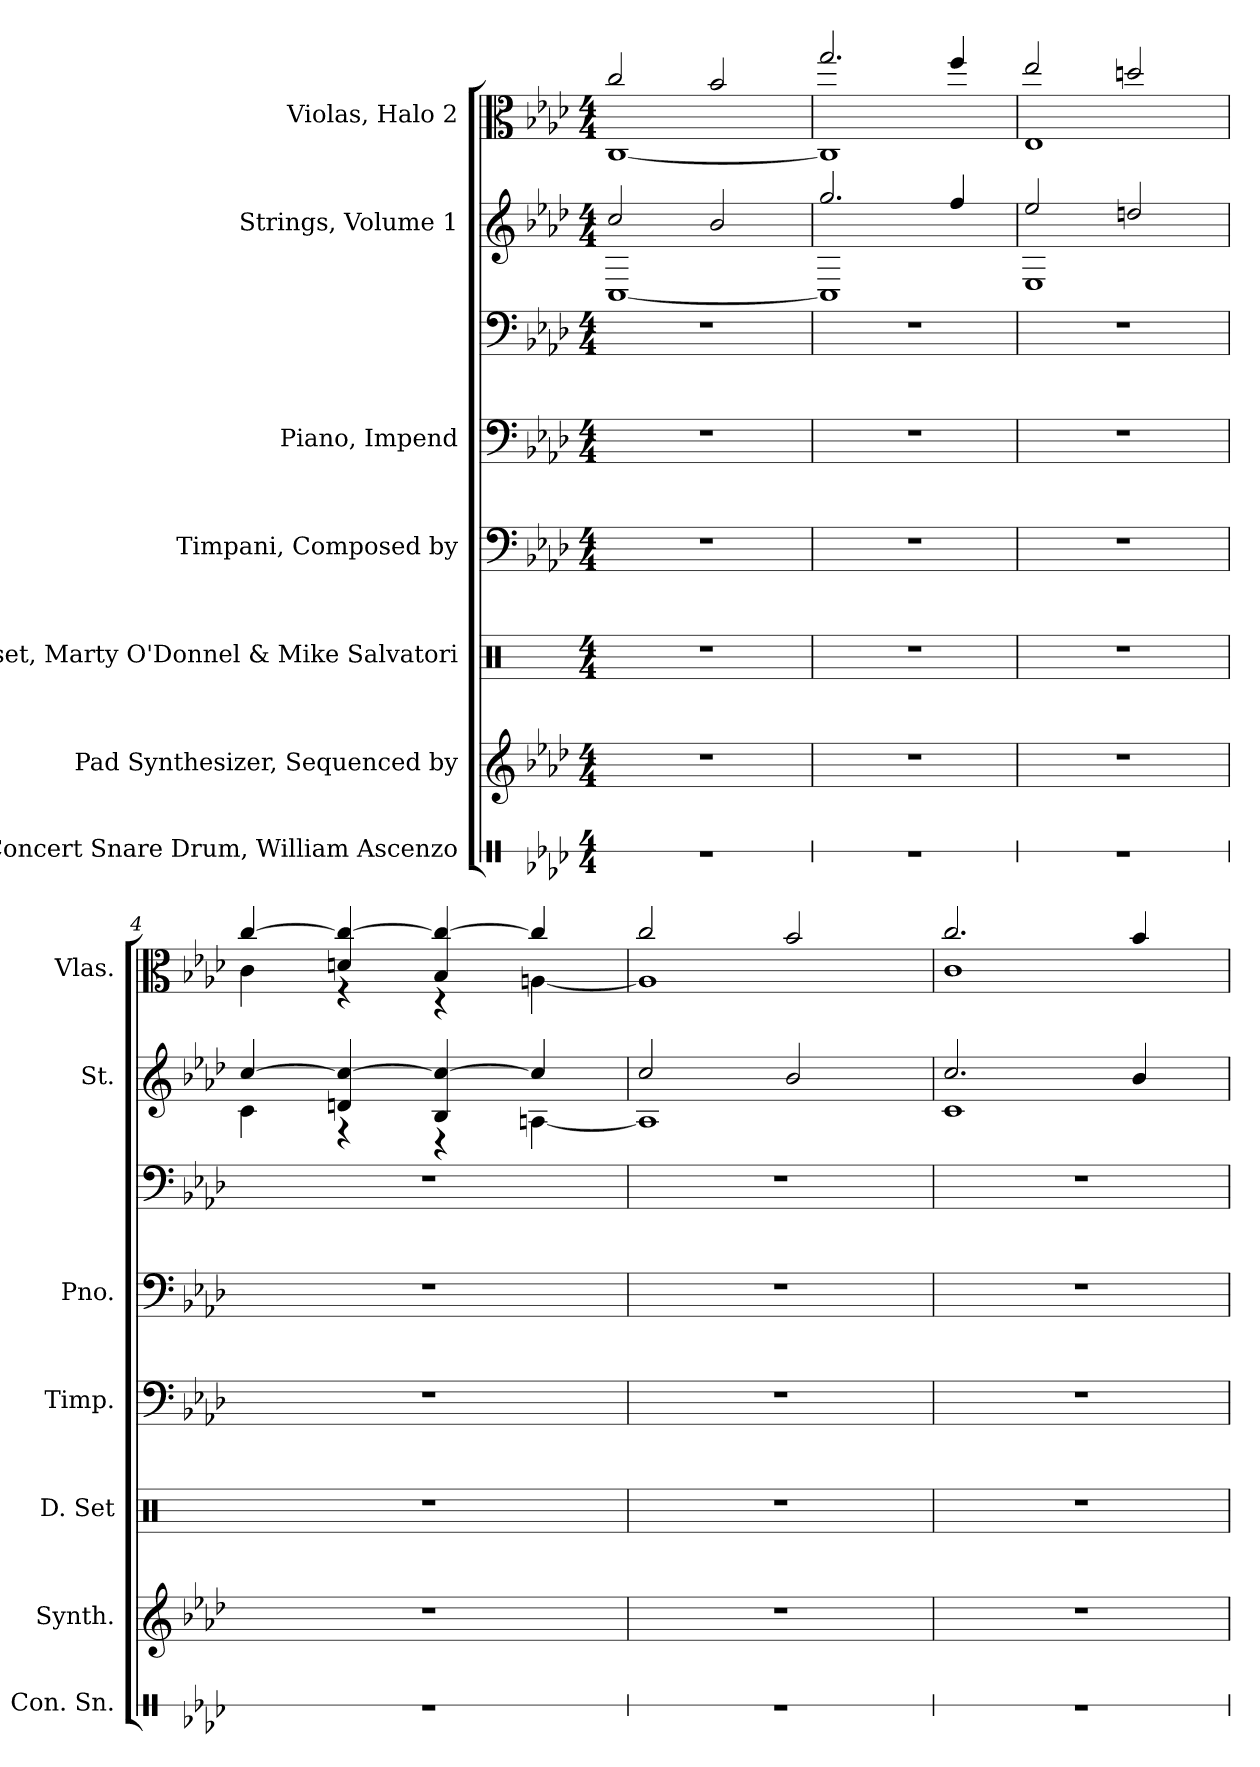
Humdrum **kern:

**kern	**kern	**kern	**kern	**kern	**kern	**kern	**kern
*part7	*part6	*part5	*part4	*part3	*part3	*part2	*part1
*staff8	*staff7	*staff6	*staff5	*staff4	*staff3	*staff2	*staff1
*I"Concert Snare Drum, William Ascenzo	*I"Pad Synthesizer, Sequenced by	*I"Drumset, Marty O'Donnel &amp; Mike Salvatori	*I"Timpani, Composed by	*I"Piano, Impend	*	*I"Strings, Volume 1	*I"Violas, Halo 2
*I'Con. Sn.	*I'Synth.	*I'D. Set	*I'Timp.	*I'Pno.	*	*I'St.	*I'Vlas.
*stria1	*	*	*	*	*	*	*
*clefX	*clefG2	*clefX	*clefF4	*clefF4	*clefF4	*clefG2	*clefC3
*k[b-e-a-d-]	*k[b-e-a-d-]	*k[]	*k[b-e-a-d-]	*k[b-e-a-d-]	*k[b-e-a-d-]	*k[b-e-a-d-]	*k[b-e-a-d-]
*M4/4	*M4/4	*M4/4	*M4/4	*M4/4	*M4/4	*M4/4	*M4/4
*MM70	*MM70	*MM70	*MM70	*MM70	*MM70	*MM70	*MM70
=1	=1	=1	=1	=1	=1	=1	=1
*	*	*	*	*	*	*^	*^
1r	1r	1r	1r	1r	1r	2cc/	[1C	2cc/	[1C
.	.	.	.	.	.	2b-/	.	2b-/	.
=2	=2	=2	=2	=2	=2	=2	=2	=2	=2
1r	1r	1r	1r	1r	1r	2.gg/	1C]	2.gg/	1C]
.	.	.	.	.	.	4ff/	.	4ff/	.
=3	=3	=3	=3	=3	=3	=3	=3	=3	=3
1r	1r	1r	1r	1r	1r	2ee-/	1E-	2ee-/	1E-
.	.	.	.	.	.	2ddn/	.	2ddn/	.
=4	=4	=4	=4	=4	=4	=4	=4	=4	=4
1r	1r	1r	1r	1r	1r	[4cc/	4c\	[4cc/	4c\
.	.	.	.	.	.	4dn/ 4cc/_	4r	4dn/ 4cc/_	4r
.	.	.	.	.	.	4B-/ 4cc/_	4r	4B-/ 4cc/_	4r
.	.	.	.	.	.	4cc/]	[4An\	4cc/]	[4An\
=5	=5	=5	=5	=5	=5	=5	=5	=5	=5
1r	1r	1r	1r	1r	1r	2cc/	1A]	2cc/	1A]
.	.	.	.	.	.	2b-/	.	2b-/	.
!!LO:PB:g=z	!!
=6	=6	=6	=6	=6	=6	=6	=6	=6	=6
1r	1r	1r	1r	1r	1r	2.cc/	1c	2.cc/	1c
.	.	.	.	.	.	4b-/	.	4b-/	.
*	*	*	*	*	*	*v	*v	*	*
*	*	*	*	*	*	*	*v	*v
=	=	=	=	=	=	=	=
*-	*-	*-	*-	*-	*-	*-	*-
